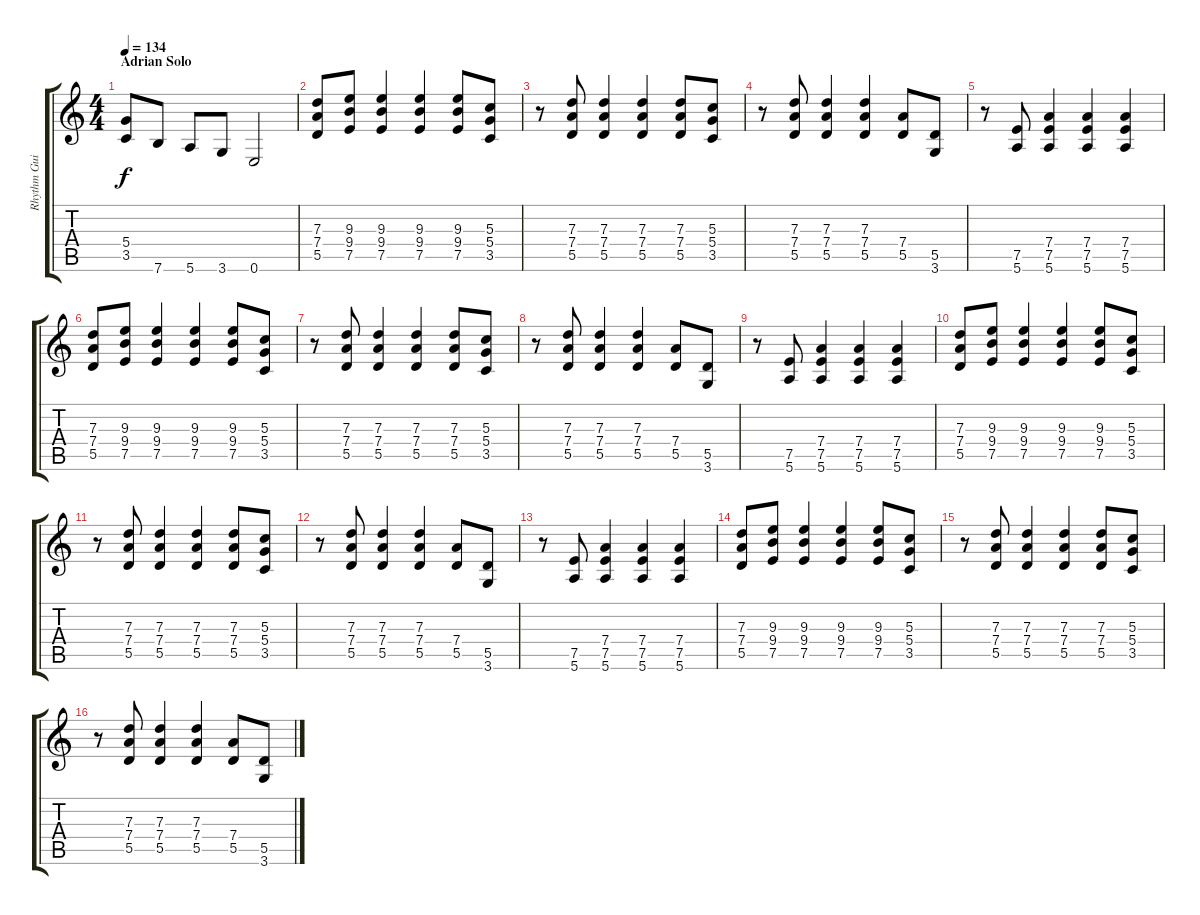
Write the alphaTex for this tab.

\track ("Rhythm Guitar R" "Rhythm Gui") {instrument distortionguitar}
\staff {score tabs}
\tuning (E4 B3 G3 D3 A2 E2) {hide}
\ts (4 4)
\section ("" "Adrian Solo")
\tempo 134
\clef g2
\ks c
(5.4{t} 3.5{t}).8{dy f} 7.6.8 5.6.8 3.6.8 0.6.2 |
(7.3 7.4 5.5).8 (9.3 9.4 7.5).8 (9.3 9.4 7.5).4 (9.3 9.4 7.5).4 (9.3 9.4 7.5).8 (5.3 5.4 3.5).8 |
r.8 (7.3 7.4 5.5).8 (7.3 7.4 5.5).4 (7.3 7.4 5.5).4 (7.3 7.4 5.5).8 (5.3 5.4 3.5).8 |
r.8 (7.3 7.4 5.5).8 (7.3 7.4 5.5).4 (7.3 7.4 5.5).4 (7.4 5.5).8 (5.5 3.6).8 |
r.8 (7.5 5.6).8 (7.4 7.5 5.6).4 (7.4 7.5 5.6).4 (7.4 7.5 5.6).4 |
(7.3 7.4 5.5).8 (9.3 9.4 7.5).8 (9.3 9.4 7.5).4 (9.3 9.4 7.5).4 (9.3 9.4 7.5).8 (5.3 5.4 3.5).8 |
r.8 (7.3 7.4 5.5).8 (7.3 7.4 5.5).4 (7.3 7.4 5.5).4 (7.3 7.4 5.5).8 (5.3 5.4 3.5).8 |
r.8 (7.3 7.4 5.5).8 (7.3 7.4 5.5).4 (7.3 7.4 5.5).4 (7.4 5.5).8 (5.5 3.6).8 |
r.8 (7.5 5.6).8 (7.4 7.5 5.6).4 (7.4 7.5 5.6).4 (7.4 7.5 5.6).4 |
(7.3 7.4 5.5).8 (9.3 9.4 7.5).8 (9.3 9.4 7.5).4 (9.3 9.4 7.5).4 (9.3 9.4 7.5).8 (5.3 5.4 3.5).8 |
r.8 (7.3 7.4 5.5).8 (7.3 7.4 5.5).4 (7.3 7.4 5.5).4 (7.3 7.4 5.5).8 (5.3 5.4 3.5).8 |
r.8 (7.3 7.4 5.5).8 (7.3 7.4 5.5).4 (7.3 7.4 5.5).4 (7.4 5.5).8 (5.5 3.6).8 |
r.8 (7.5 5.6).8 (7.4 7.5 5.6).4 (7.4 7.5 5.6).4 (7.4 7.5 5.6).4 |
(7.3 7.4 5.5).8 (9.3 9.4 7.5).8 (9.3 9.4 7.5).4 (9.3 9.4 7.5).4 (9.3 9.4 7.5).8 (5.3 5.4 3.5).8 |
r.8 (7.3 7.4 5.5).8 (7.3 7.4 5.5).4 (7.3 7.4 5.5).4 (7.3 7.4 5.5).8 (5.3 5.4 3.5).8 |
r.8 (7.3 7.4 5.5).8 (7.3 7.4 5.5).4 (7.3 7.4 5.5).4 (7.4 5.5).8 (5.5 3.6).8
